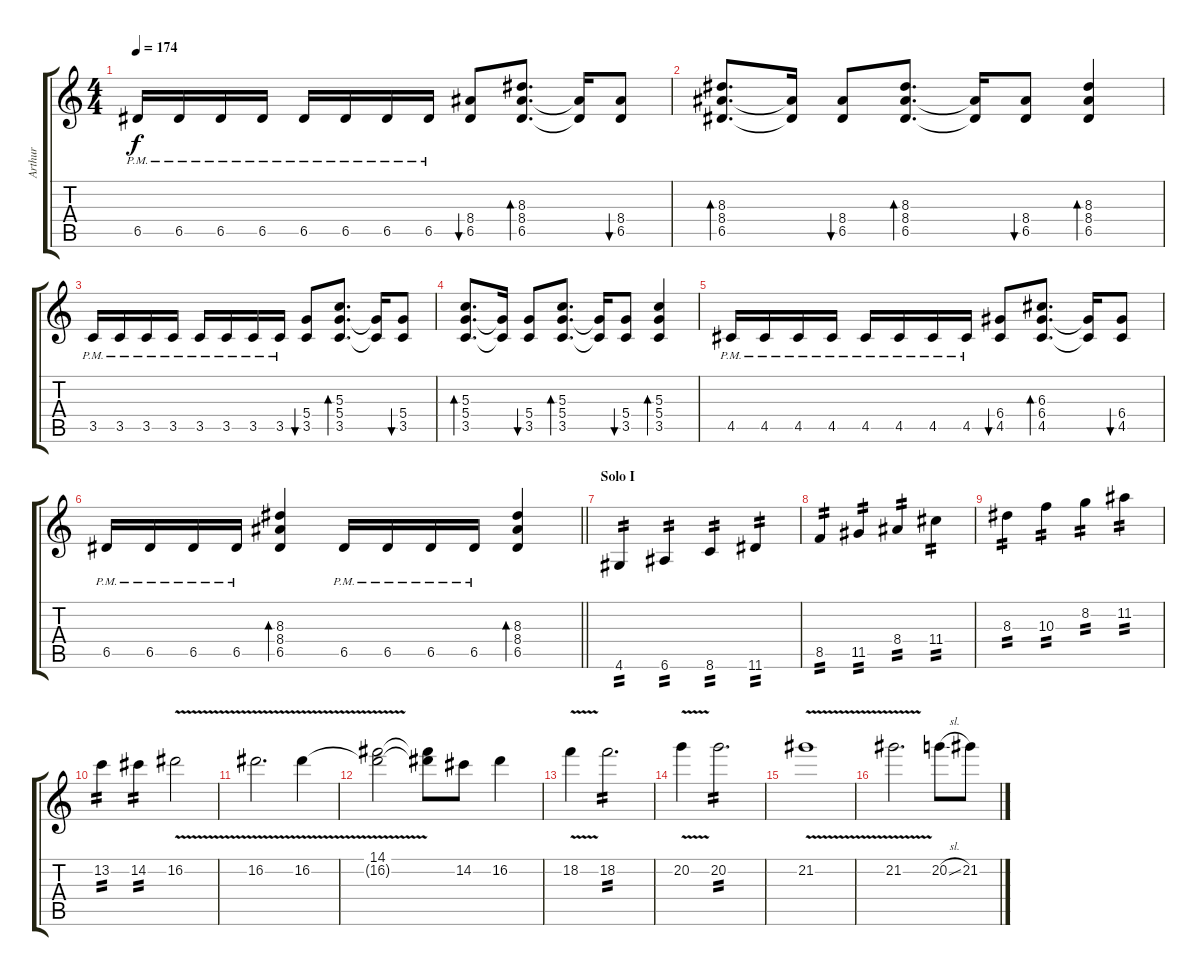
\track ("Arthur" "Arthur") {instrument distortionguitar}
\staff {score tabs}
\tuning (E4 B3 G3 D3 A2 E2) {hide}
\ts (4 4)
\tempo 174
\clef g2
\ks c
6.5{pm}.16{dy f} 6.5{pm}.16 6.5{pm}.16 6.5{pm}.16 6.5{pm}.16 6.5{pm}.16 6.5{pm}.16 6.5{pm}.16 (8.4 6.5).8{bu 120} (8.3 8.4 6.5).8{d bd 120} (8.4{t} 6.5{t}).16 (8.4 6.5).8{bu 120} |
(8.3 8.4 6.5).8{d bd 120} (8.4{t} 6.5{t}).16 (8.4 6.5).8{bu 120} (8.3 8.4 6.5).8{d bd 120} (8.4{t} 6.5{t}).16 (8.4 6.5).8{bu 120} (8.3 8.4 6.5).4{bd 120} |
3.5{pm}.16 3.5{pm}.16 3.5{pm}.16 3.5{pm}.16 3.5{pm}.16 3.5{pm}.16 3.5{pm}.16 3.5{pm}.16 (5.4 3.5).8{bu 120} (5.3 5.4 3.5).8{d bd 120} (5.4{t} 3.5{t}).16 (5.4 3.5).8{bu 120} |
(5.3 5.4 3.5).8{d bd 120} (5.4{t} 3.5{t}).16 (5.4 3.5).8{bu 120} (5.3 5.4 3.5).8{d bd 120} (5.4{t} 3.5{t}).16 (5.4 3.5).8{bu 120} (5.3 5.4 3.5).4{bd 120} |
4.5{pm}.16 4.5{pm}.16 4.5{pm}.16 4.5{pm}.16 4.5{pm}.16 4.5{pm}.16 4.5{pm}.16 4.5{pm}.16 (6.4 4.5).8{bu 120} (6.3 6.4 4.5).8{d bd 120} (6.4{t} 4.5{t}).16 (6.4 4.5).8{bu 120} |
\barLineRight lightlight
6.5{pm}.16 6.5{pm}.16 6.5{pm}.16 6.5{pm}.16 (8.3 8.4 6.5).4{bd 120} 6.5{pm}.16 6.5{pm}.16 6.5{pm}.16 6.5{pm}.16 (8.3 8.4 6.5).4{bd 120} |
\section ("" "Solo I")
4.6.4{tp 2 volume 16} 6.6.4{tp 2} 8.6.4{tp 2} 11.6.4{tp 2} |
8.5.4{tp 2} 11.5.4{tp 2} 8.4.4{tp 2} 11.4.4{tp 2} |
8.3.4{tp 2} 10.3.4{tp 2} 8.2.4{tp 2} 11.2.4{tp 2} |
13.2.4{tp 2} 14.2.4{tp 2} 16.2{v}.2 |
16.2{v}.2{d} 16.2{v}.4 |
(14.1 16.2{t}).2 (14.1{t} 16.2{t}).8 14.2.8 16.2.4 |
18.2{v}.4 18.2.2{d tp 2} |
20.2{v}.4 20.2.2{d tp 2} |
21.2{v}.1 |
21.2{v}.2{d} 20.2{sl}.8 21.2.8
